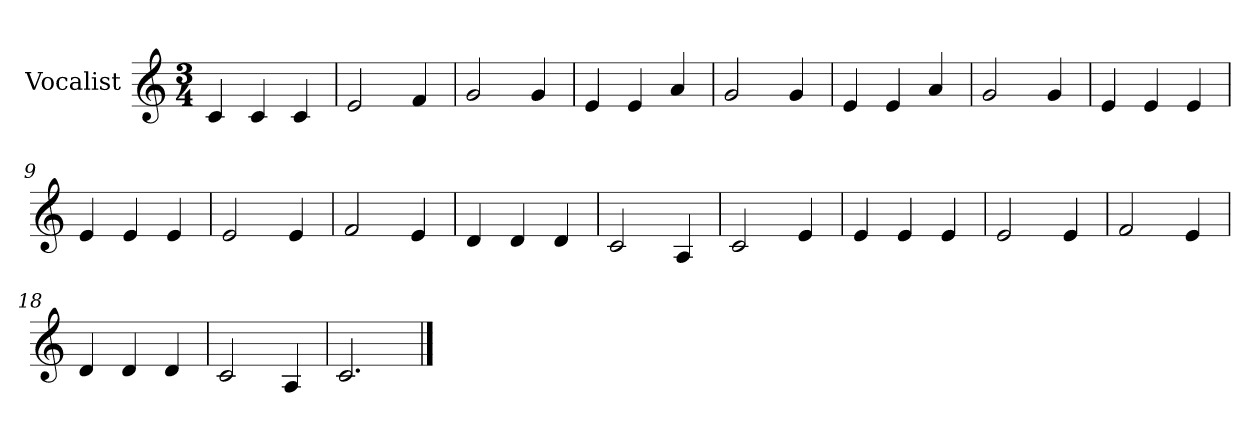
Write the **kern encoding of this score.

**kern
*part1
*staff1
*I"Vocalist
*k[]
*C:
*M3/4
=1
4c
4c
4c
=2
2e
4f
=3
2g
4g
=4
4e
4e
4a
=5
2g
4g
=6
4e
4e
4a
=7
2g
4g
=8
4e
4e
4e
=9
4e
4e
4e
=10
2e
4e
=11
2f
4e
=12
4d
4d
4d
=13
2c
4A
=14
2c
4e
=15
4e
4e
4e
=16
2e
4e
=17
2f
4e
=18
4d
4d
4d
=19
2c
4A
=20
2.c
==
*-
